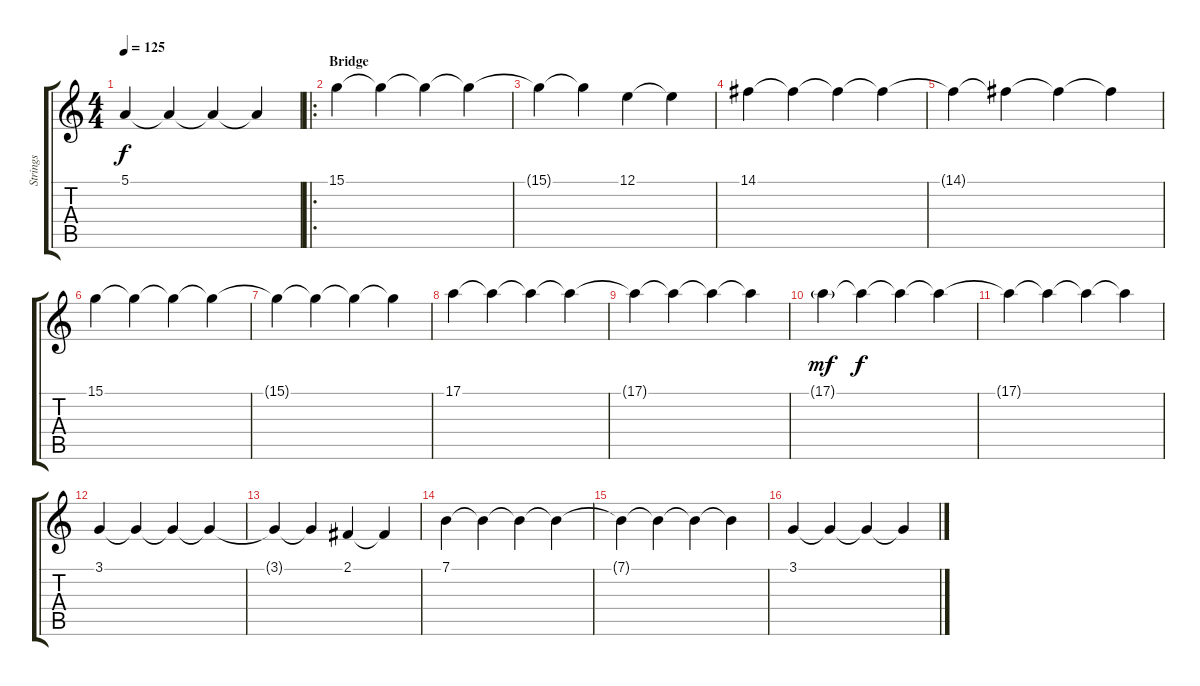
\track ("Strings" "Strings") {instrument stringensemble2}
\staff {score tabs}
\tuning (E4 B3 G3 D3 A2 E2) {hide}
\ts (4 4)
\tempo 125
\clef g2
\ks c
5.1{t}.4{dy f} 5.1{t}.4 5.1{t}.4 5.1{t}.4 |
\ro
\section ("" "Bridge")
15.1.4 15.1{t}.4 15.1{t}.4 15.1{t}.4 |
15.1{t}.4 15.1{t}.4 12.1.4 12.1{t}.4 |
14.1.4 14.1{t}.4 14.1{t}.4 14.1{t}.4 |
14.1{t}.4 14.1{t}.4 14.1{t}.4 14.1{t}.4 |
15.1.4 15.1{t}.4 15.1{t}.4 15.1{t}.4 |
15.1{t}.4 15.1{t}.4 15.1{t}.4 15.1{t}.4 |
17.1.4 17.1{t}.4 17.1{t}.4 17.1{t}.4 |
17.1{t}.4 17.1{t}.4 17.1{t}.4 17.1{t}.4 |
17.1{g}.4{dy mf} 17.1{t}.4{dy f} 17.1{t}.4 17.1{t}.4 |
17.1{t}.4 17.1{t}.4 17.1{t}.4 17.1{t}.4 |
3.1.4 3.1{t}.4 3.1{t}.4 3.1{t}.4 |
3.1{t}.4 3.1{t}.4 2.1.4 2.1{t}.4 |
7.1.4 7.1{t}.4 7.1{t}.4 7.1{t}.4 |
7.1{t}.4 7.1{t}.4 7.1{t}.4 7.1{t}.4 |
3.1.4 3.1{t}.4 3.1{t}.4 3.1{t}.4
